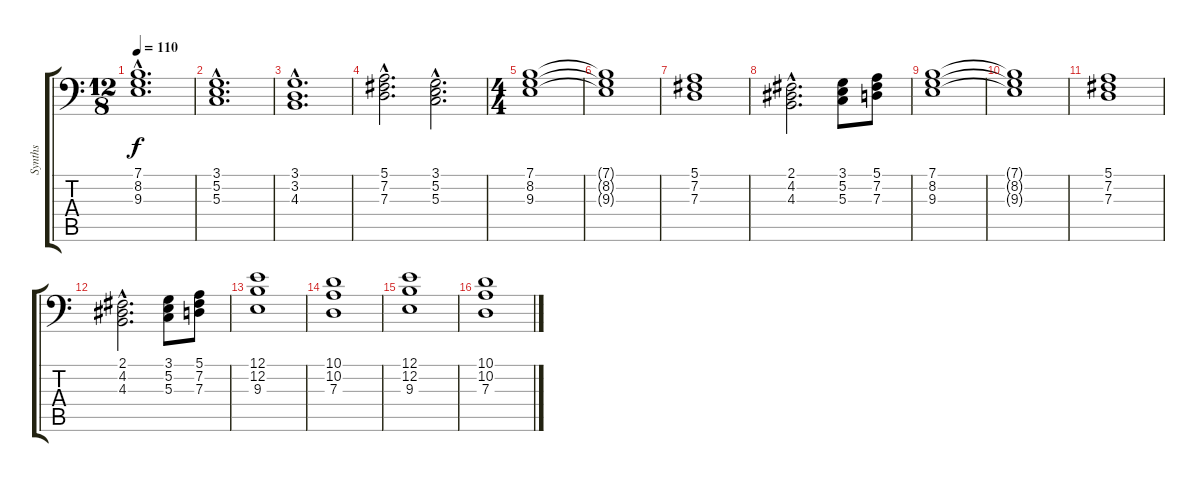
\track ("Synths" "Synths") {instrument synthstrings1}
\staff {score tabs}
\tuning (E3 B2 G2 D2 A1 E1) {hide}
\ts (12 8)
\tempo 110
\clef f4
\ks c
(7.1{hac} 8.2{hac} 9.3{hac}).1{d dy f volume 10 instrument synthstrings1} |
(3.1{hac} 5.2{hac} 5.3{hac}).1{d} |
(3.1{hac} 3.2{hac} 4.3{hac}).1{d} |
(5.1{hac} 7.2{hac} 7.3{hac}).2{d} (3.1{hac} 5.2{hac} 5.3{hac}).2{d} |
\ts (4 4)
(7.1 8.2 9.3).1 |
(7.1{t} 8.2{t} 9.3{t}).1 |
(5.1 7.2 7.3).1 |
(2.1{hac} 4.2{hac} 4.3{hac}).2{d} (3.1 5.2 5.3).8 (5.1 7.2 7.3).8 |
(7.1 8.2 9.3).1 |
(7.1{t} 8.2{t} 9.3{t}).1 |
(5.1 7.2 7.3).1 |
(2.1{hac} 4.2{hac} 4.3{hac}).2{d} (3.1 5.2 5.3).8 (5.1 7.2 7.3).8 |
(12.1 12.2 9.3).1 |
(10.1 10.2 7.3).1 |
(12.1 12.2 9.3).1 |
(10.1 10.2 7.3).1
